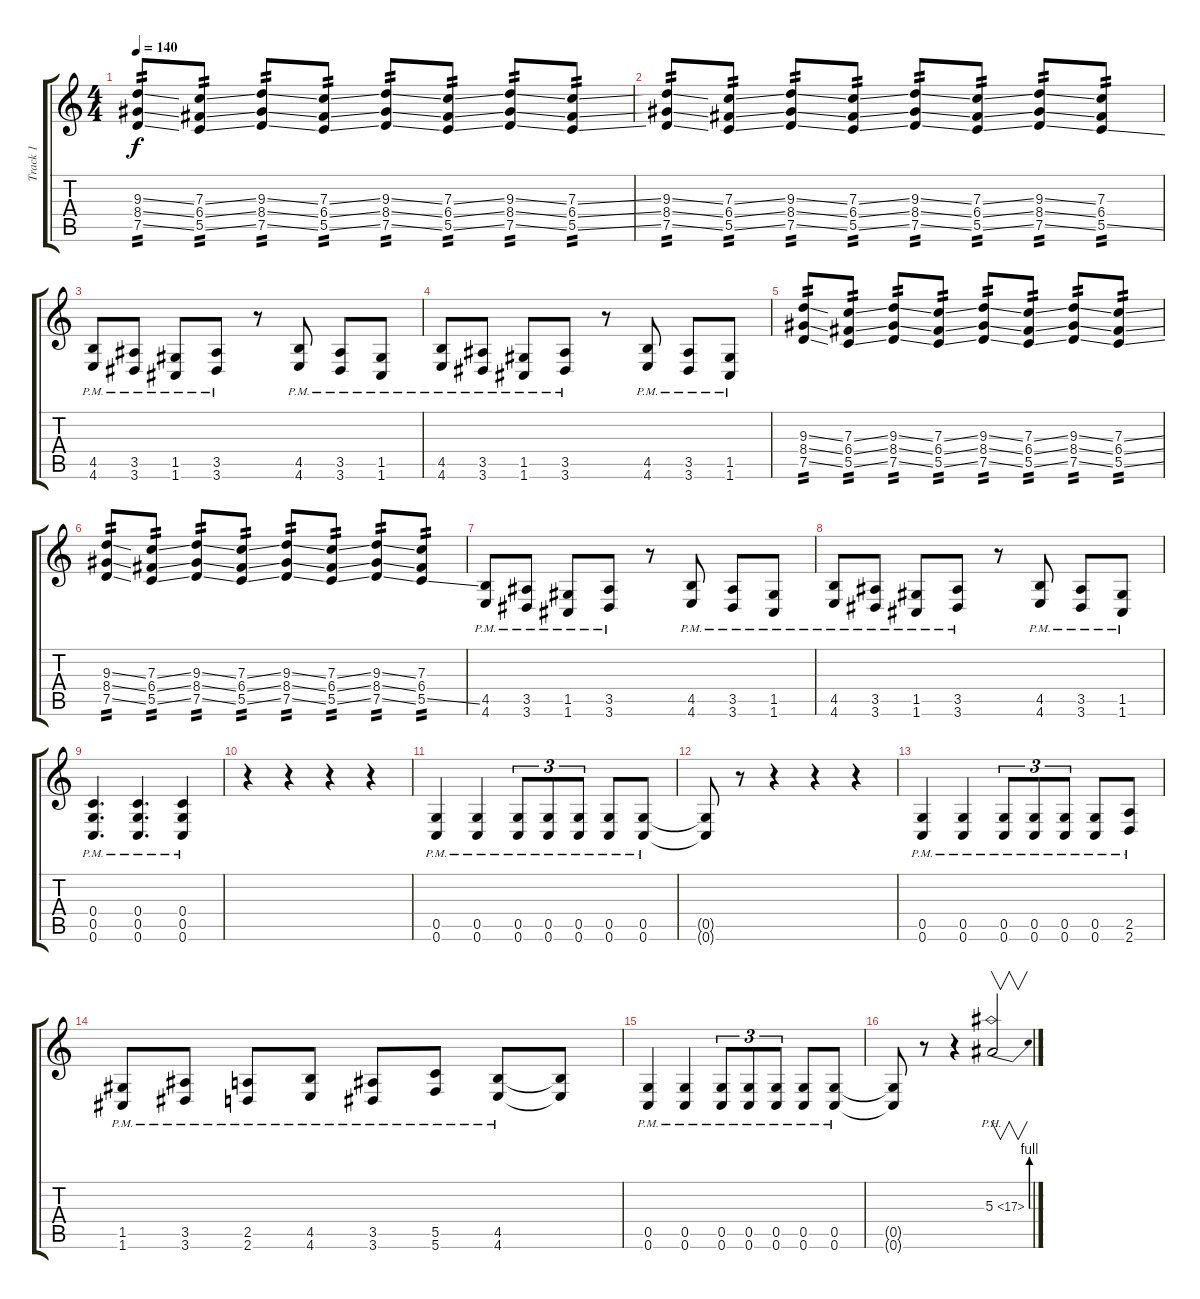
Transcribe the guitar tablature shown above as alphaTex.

\track ("Track 1" "Track 1") {instrument distortionguitar}
\staff {score tabs}
\tuning (D4 A3 F3 C3 G2 C2) {hide}
\ts (4 4)
\tempo 140
\clef g2
\ks c
(9.3{ss} 8.4{ss} 7.5{ss}).8{tp 2 dy f} (7.3{ss} 6.4{ss} 5.5{ss}).8{tp 2} (9.3{ss} 8.4{ss} 7.5{ss}).8{tp 2} (7.3{ss} 6.4{ss} 5.5{ss}).8{tp 2} (9.3{ss} 8.4{ss} 7.5{ss}).8{tp 2} (7.3{ss} 6.4{ss} 5.5{ss}).8{tp 2} (9.3{ss} 8.4{ss} 7.5{ss}).8{tp 2} (7.3{ss} 6.4{ss} 5.5{ss}).8{tp 2} |
(9.3{ss} 8.4{ss} 7.5{ss}).8{tp 2} (7.3{ss} 6.4{ss} 5.5{ss}).8{tp 2} (9.3{ss} 8.4{ss} 7.5{ss}).8{tp 2} (7.3{ss} 6.4{ss} 5.5{ss}).8{tp 2} (9.3{ss} 8.4{ss} 7.5{ss}).8{tp 2} (7.3{ss} 6.4{ss} 5.5{ss}).8{tp 2} (9.3{ss} 8.4{ss} 7.5{ss}).8{tp 2} (7.3 6.4 5.5{ss}).8{tp 2} |
(4.5{pm} 4.6{pm}).8 (3.5{pm} 3.6{pm}).8 (1.5{pm} 1.6{pm}).8 (3.5{pm} 3.6{pm}).8 r.8 (4.5{pm} 4.6{pm}).8 (3.5{pm} 3.6{pm}).8 (1.5{pm} 1.6{pm}).8 |
(4.5{pm} 4.6{pm}).8 (3.5{pm} 3.6{pm}).8 (1.5{pm} 1.6{pm}).8 (3.5{pm} 3.6{pm}).8 r.8 (4.5{pm} 4.6{pm}).8 (3.5{pm} 3.6{pm}).8 (1.5{pm} 1.6{pm}).8 |
(9.3{ss} 8.4{ss} 7.5{ss}).8{tp 2} (7.3{ss} 6.4{ss} 5.5{ss}).8{tp 2} (9.3{ss} 8.4{ss} 7.5{ss}).8{tp 2} (7.3{ss} 6.4{ss} 5.5{ss}).8{tp 2} (9.3{ss} 8.4{ss} 7.5{ss}).8{tp 2} (7.3{ss} 6.4{ss} 5.5{ss}).8{tp 2} (9.3{ss} 8.4{ss} 7.5{ss}).8{tp 2} (7.3{ss} 6.4{ss} 5.5{ss}).8{tp 2} |
(9.3{ss} 8.4{ss} 7.5{ss}).8{tp 2} (7.3{ss} 6.4{ss} 5.5{ss}).8{tp 2} (9.3{ss} 8.4{ss} 7.5{ss}).8{tp 2} (7.3{ss} 6.4{ss} 5.5{ss}).8{tp 2} (9.3{ss} 8.4{ss} 7.5{ss}).8{tp 2} (7.3{ss} 6.4{ss} 5.5{ss}).8{tp 2} (9.3{ss} 8.4{ss} 7.5{ss}).8{tp 2} (7.3 6.4 5.5{ss}).8{tp 2} |
(4.5{pm} 4.6{pm}).8 (3.5{pm} 3.6{pm}).8 (1.5{pm} 1.6{pm}).8 (3.5{pm} 3.6{pm}).8 r.8 (4.5{pm} 4.6{pm}).8 (3.5{pm} 3.6{pm}).8 (1.5{pm} 1.6{pm}).8 |
(4.5{pm} 4.6{pm}).8 (3.5{pm} 3.6{pm}).8 (1.5{pm} 1.6{pm}).8 (3.5{pm} 3.6{pm}).8 r.8 (4.5{pm} 4.6{pm}).8 (3.5{pm} 3.6{pm}).8 (1.5{pm} 1.6{pm}).8 |
(0.4{pm} 0.5{pm} 0.6{pm}).4{d} (0.4{pm} 0.5{pm} 0.6{pm}).4{d} (0.4{pm} 0.5{pm} 0.6{pm}).4 |
r.4 r.4 r.4 r.4 |
(0.5{pm} 0.6{pm}).4 (0.5{pm} 0.6{pm}).4 (0.5{pm} 0.6{pm}).8{tu (3 2)} (0.5{pm} 0.6{pm}).8{tu (3 2)} (0.5{pm} 0.6{pm}).8{tu (3 2)} (0.5{pm} 0.6{pm}).8 (0.5{pm} 0.6{pm}).8 |
(0.5{t} 0.6{t}).8 r.8 r.4 r.4 r.4 |
(0.5{pm} 0.6{pm}).4 (0.5{pm} 0.6{pm}).4 (0.5{pm} 0.6{pm}).8{tu (3 2)} (0.5{pm} 0.6{pm}).8{tu (3 2)} (0.5{pm} 0.6{pm}).8{tu (3 2)} (0.5{pm} 0.6{pm}).8 (2.5{pm} 2.6{pm}).8 |
(1.5{pm} 1.6{pm}).8 (3.5{pm} 3.6{pm}).8 (2.5{pm} 2.6{pm}).8 (4.5{pm} 4.6{pm}).8 (3.5{pm} 3.6{pm}).8 (5.5{pm} 5.6{pm}).8 (4.5{pm} 4.6{pm}).8 (4.5{t} 4.6{t}).8 |
(0.5{pm} 0.6{pm}).4 (0.5{pm} 0.6{pm}).4 (0.5{pm} 0.6{pm}).8{tu (3 2)} (0.5{pm} 0.6{pm}).8{tu (3 2)} (0.5{pm} 0.6{pm}).8{tu (3 2)} (0.5{pm} 0.6{pm}).8 (0.5{pm} 0.6{pm}).8 |
(0.5{t} 0.6{t}).8 r.8 r.4 5.3{be (bend 0 0 60 4) ph 12}.2{v}
